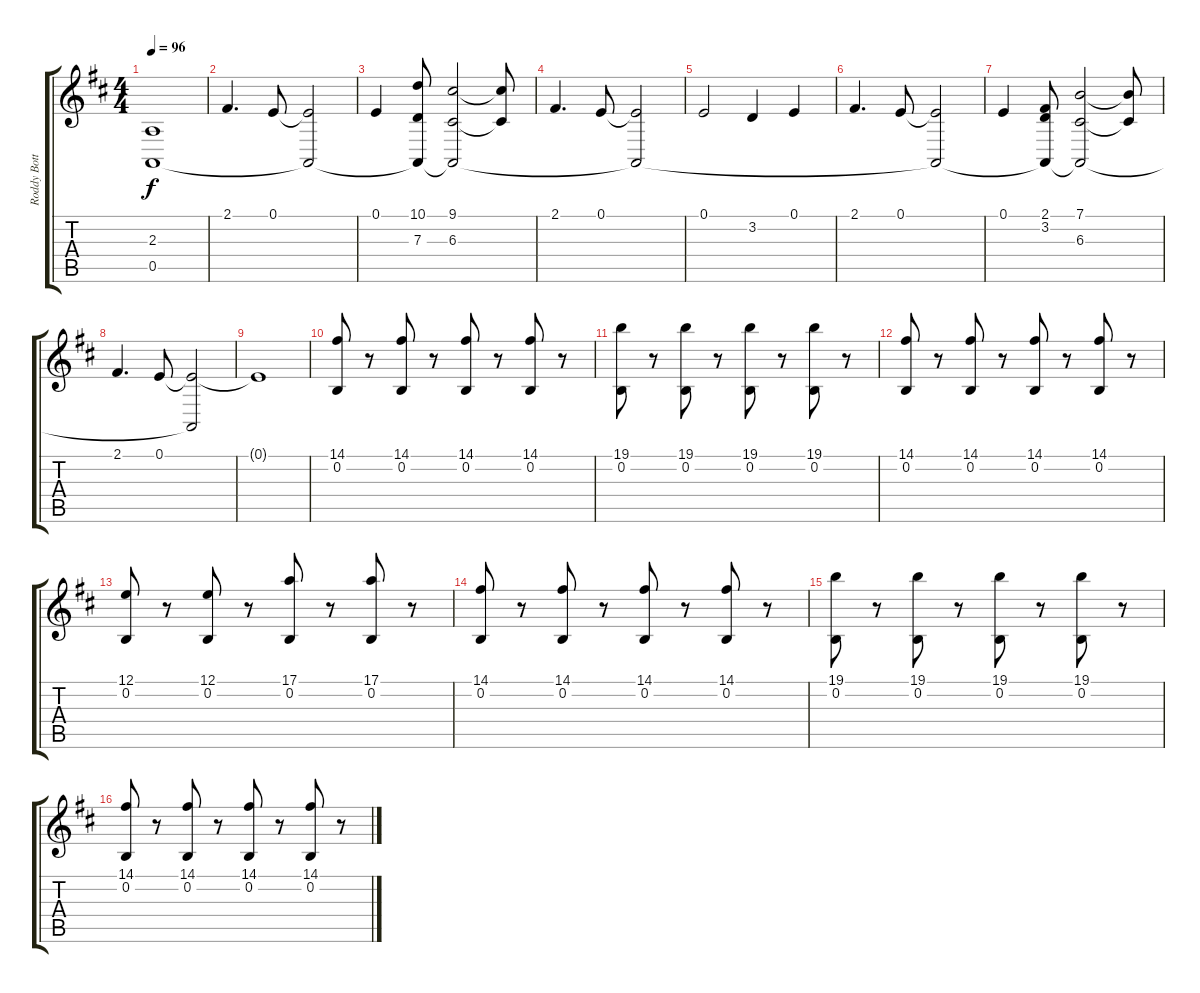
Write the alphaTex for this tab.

\track ("Roddy Bottum (Keyboards)" "Roddy Bott") {instrument stringensemble1}
\staff {score tabs}
\tuning (E4 B3 G3 D3 A2 E2) {hide}
\ts (4 4)
\tempo 96
\clef g2
\ks d
(2.3{t} 0.5{t}).1{dy f} |
2.1.4{d} 0.1.8 (0.1{t} 0.5{t}).2 |
0.1.4 (10.1 7.3 0.5{t}).8 (9.1 6.3 0.5{t}).2 (9.1{t} 6.3{t}).8 |
2.1.4{d} 0.1.8 (0.1{t} 0.5{t}).2 |
0.1.2 3.2.4 0.1.4 |
2.1.4{d} 0.1.8 (0.1{t} 0.5{t}).2 |
0.1.4 (2.1 3.2 0.5{t}).8 (7.1 6.3 0.5{t}).2 (7.1{t} 6.3{t}).8 |
2.1.4{d} 0.1.8 (0.1{t} 0.5{t}).2 |
0.1{t}.1 |
(14.1 0.2).8{instrument stringensemble1} r.8 (14.1 0.2).8 r.8 (14.1 0.2).8 r.8 (14.1 0.2).8 r.8 |
(19.1 0.2).8 r.8 (19.1 0.2).8 r.8 (19.1 0.2).8 r.8 (19.1 0.2).8 r.8 |
(14.1 0.2).8 r.8 (14.1 0.2).8 r.8 (14.1 0.2).8 r.8 (14.1 0.2).8 r.8 |
(12.1 0.2).8 r.8 (12.1 0.2).8 r.8 (17.1 0.2).8 r.8 (17.1 0.2).8 r.8 |
(14.1 0.2).8 r.8 (14.1 0.2).8 r.8 (14.1 0.2).8 r.8 (14.1 0.2).8 r.8 |
(19.1 0.2).8 r.8 (19.1 0.2).8 r.8 (19.1 0.2).8 r.8 (19.1 0.2).8 r.8 |
(14.1 0.2).8 r.8 (14.1 0.2).8 r.8 (14.1 0.2).8 r.8 (14.1 0.2).8 r.8
